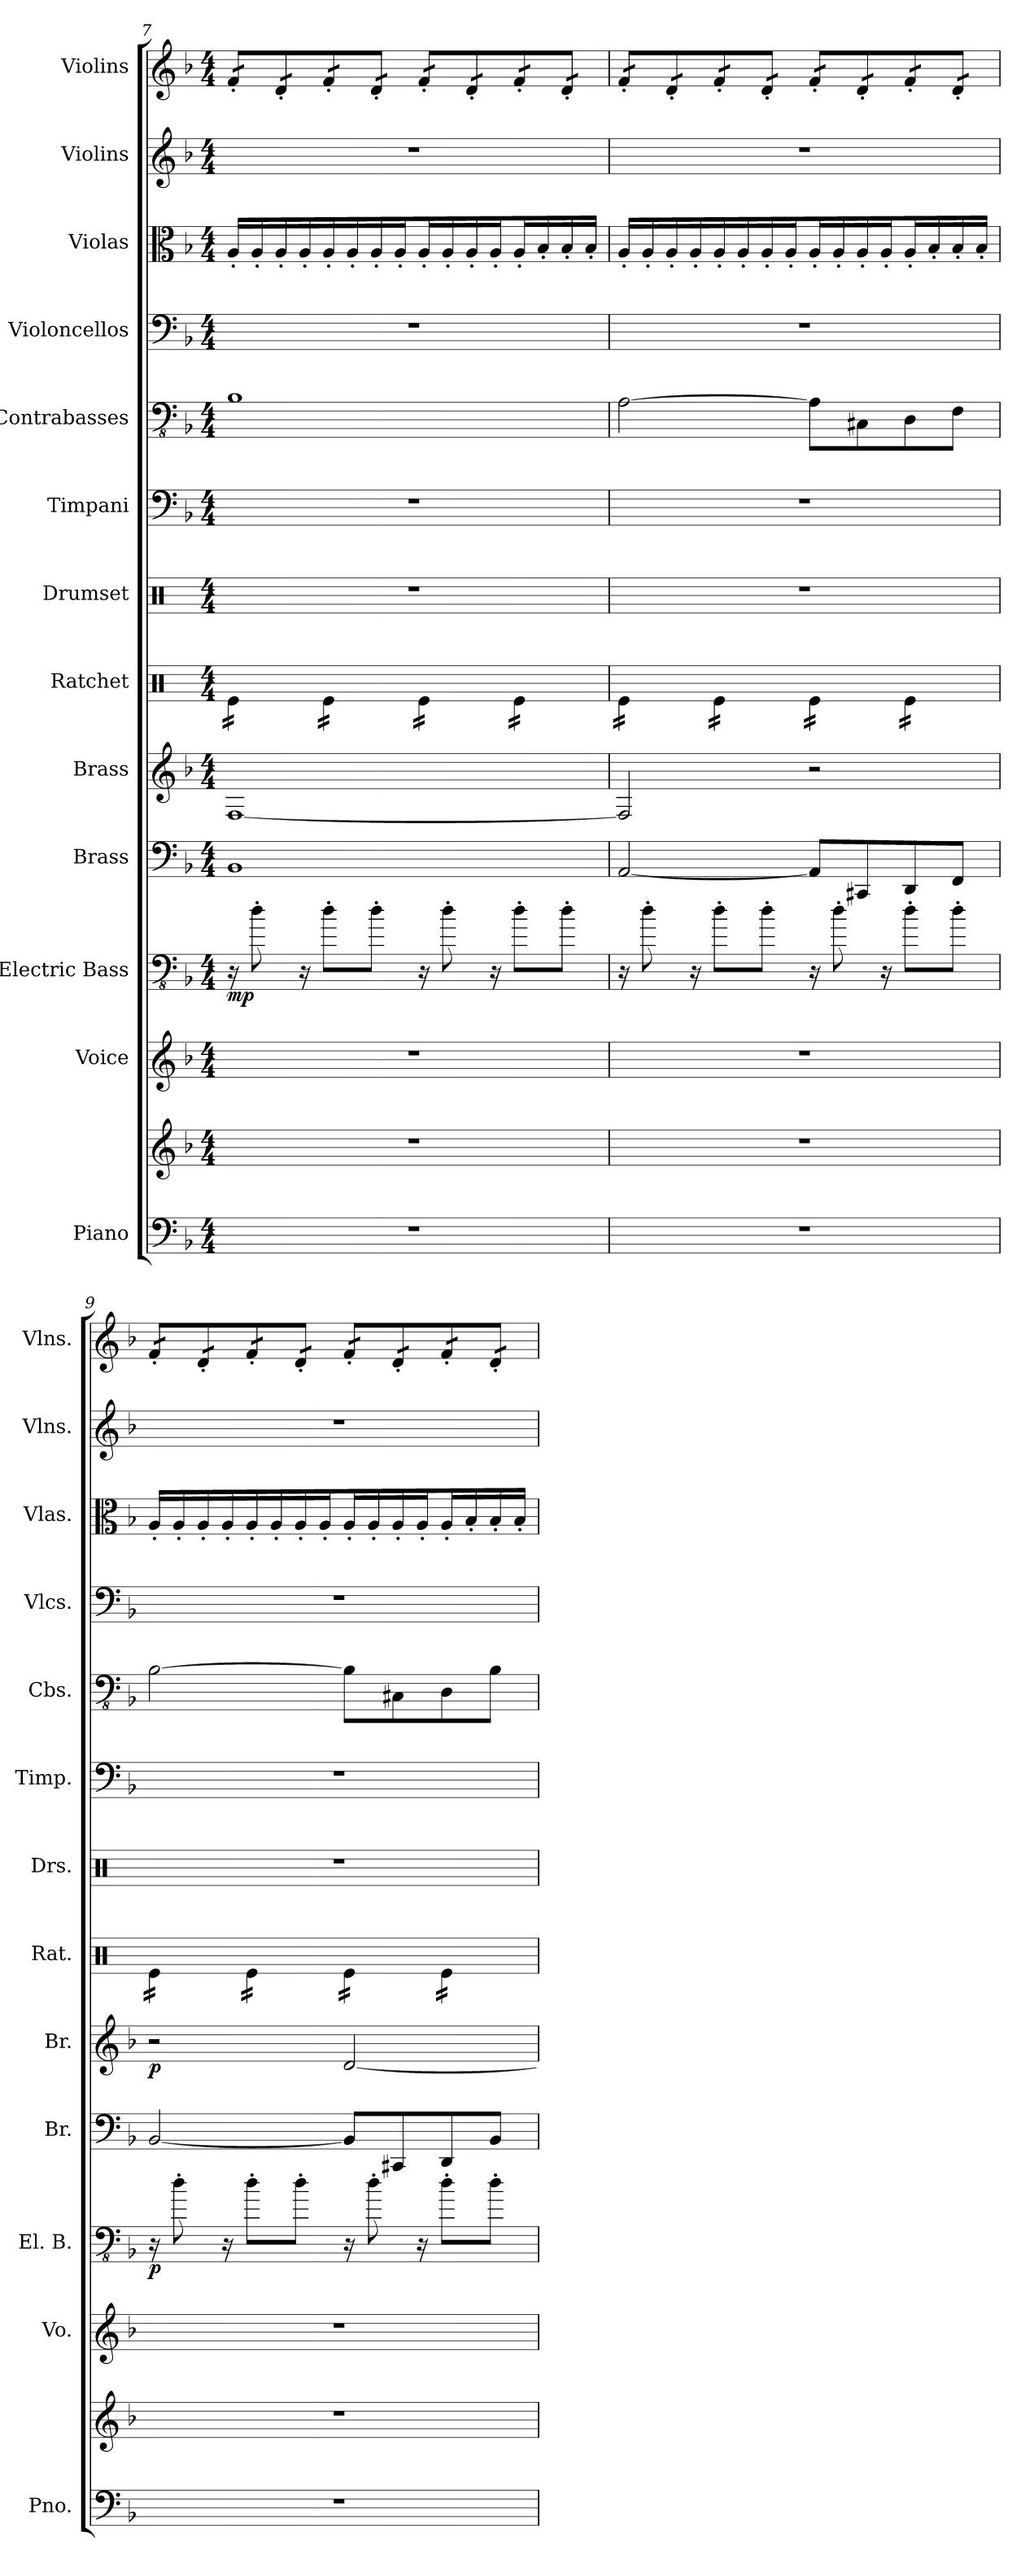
**kern	**kern	**kern	**kern	**dynam	**kern	**kern	**dynam	**kern	**kern	**kern	**kern	**kern	**kern	**kern	**kern
*part13	*part13	*part12	*part11	*part11	*part10	*part9	*part9	*part8	*part7	*part6	*part5	*part4	*part3	*part2	*part1
*staff14	*staff13	*staff12	*staff11	*staff11	*staff10	*staff9	*staff9	*staff8	*staff7	*staff6	*staff5	*staff4	*staff3	*staff2	*staff1
*I"Piano	*	*I"Voice	*I"Electric Bass	*	*I"Brass	*I"Brass	*	*I"Ratchet	*I"Drumset	*I"Timpani	*I"Contrabasses	*I"Violoncellos	*I"Violas	*I"Violins	*I"Violins
*I'Pno.	*	*I'Vo.	*I'El. B.	*	*I'Br.	*I'Br.	*	*I'Rat.	*I'Drs.	*I'Timp.	*I'Cbs.	*I'Vlcs.	*I'Vlas.	*I'Vlns.	*I'Vlns.
*clefF4	*clefG2	*clefG2	*clefFv4	*	*clefF4	*clefG2	*	*clefX	*clefX	*clefF4	*clefFv4	*clefF4	*clefC3	*clefG2	*clefG2
*k[b-]	*k[b-]	*k[b-]	*k[b-]	*	*k[b-]	*k[b-]	*	*k[]	*k[]	*k[b-]	*k[b-]	*k[b-]	*k[b-]	*k[b-]	*k[b-]
*M4/4	*M4/4	*M4/4	*M4/4	*	*M4/4	*M4/4	*	*M4/4	*M4/4	*M4/4	*M4/4	*M4/4	*M4/4	*M4/4	*M4/4
=7	=7	=7	=7	=7	=7	=7	=7	=7	=7	=7	=7	=7	=7	=7	=7
!	!	!	!	!LO:DY:b	!	!	!	!	!	!	!	!	!	!	!
*	*	*	*	*	*	*	*	*tremolo	*	*	*	*	*	*	*
*	*	*	*	*	*	*	*	*	*	*	*	*	*tremolo	*	*
*	*	*	*	*	*	*	*	*	*	*	*	*	*	*	*tremolo
1r	1r	1r	16r	mp	1BB-	[1F	.	16Re\LL	1r	1r	1BB-	1r	16A'/LL	1r	16f'/LL
.	.	.	8d'\	.	.	.	.	16Re\	.	.	.	.	16A'/	.	16f'/
.	.	.	.	.	.	.	.	16Re\	.	.	.	.	16A'/	.	16d'/
.	.	.	16r	.	.	.	.	16Re\JJ	.	.	.	.	16A'/	.	16d'/
.	.	.	8d'\L	.	.	.	.	16Re\LL	.	.	.	.	16A'/	.	16f'/
.	.	.	.	.	.	.	.	16Re\	.	.	.	.	16A'/	.	16f'/
.	.	.	8d'\J	.	.	.	.	16Re\	.	.	.	.	16A'/	.	16d'/
.	.	.	.	.	.	.	.	16Re\JJ	.	.	.	.	16A'/JJ	.	16d'/JJ
.	.	.	16r	.	.	.	.	16Re\LL	.	.	.	.	16A'/LL	.	16f'/LL
.	.	.	8d'\	.	.	.	.	16Re\	.	.	.	.	16A'/	.	16f'/
.	.	.	.	.	.	.	.	16Re\	.	.	.	.	16A'/	.	16d'/
.	.	.	16r	.	.	.	.	16Re\JJ	.	.	.	.	16A'/JJ	.	16d'/
*	*	*	*	*	*	*	*	*	*	*	*	*	*Xtremolo	*	*
.	.	.	8d'\L	.	.	.	.	16Re\LL	.	.	.	.	16A'/LL	.	16f'/
.	.	.	.	.	.	.	.	16Re\	.	.	.	.	16B-'/J	.	16f'/
*	*	*	*	*	*	*	*	*	*	*	*	*	*tremolo	*	*
.	.	.	8d'\J	.	.	.	.	16Re\	.	.	.	.	16B-'/	.	16d'/
.	.	.	.	.	.	.	.	16Re\JJ	.	.	.	.	16B-'/JJ	.	16d'/JJ
=8	=8	=8	=8	=8	=8	=8	=8	=8	=8	=8	=8	=8	=8	=8	=8
1r	1r	1r	16r	.	[2AA/	2F/]	.	16Re\LL	1r	1r	[2AA\	1r	16A'/LL	1r	16f'/LL
.	.	.	8d'\	.	.	.	.	16Re\	.	.	.	.	16A'/	.	16f'/
.	.	.	.	.	.	.	.	16Re\	.	.	.	.	16A'/	.	16d'/
.	.	.	16r	.	.	.	.	16Re\JJ	.	.	.	.	16A'/	.	16d'/
.	.	.	8d'\L	.	.	.	.	16Re\LL	.	.	.	.	16A'/	.	16f'/
.	.	.	.	.	.	.	.	16Re\	.	.	.	.	16A'/	.	16f'/
.	.	.	8d'\J	.	.	.	.	16Re\	.	.	.	.	16A'/	.	16d'/
.	.	.	.	.	.	.	.	16Re\JJ	.	.	.	.	16A'/JJ	.	16d'/JJ
.	.	.	16r	.	8AA/L]	2r	.	16Re\LL	.	.	8AA\L]	.	16A'/LL	.	16f'/LL
.	.	.	8d'\	.	.	.	.	16Re\	.	.	.	.	16A'/	.	16f'/
.	.	.	.	.	8CC#X/	.	.	16Re\	.	.	8CC#X\	.	16A'/	.	16d'/
.	.	.	16r	.	.	.	.	16Re\JJ	.	.	.	.	16A'/JJ	.	16d'/
*	*	*	*	*	*	*	*	*	*	*	*	*	*Xtremolo	*	*
.	.	.	8d'\L	.	8DD/	.	.	16Re\LL	.	.	8DD\	.	16A'/LL	.	16f'/
.	.	.	.	.	.	.	.	16Re\	.	.	.	.	16B-'/J	.	16f'/
*	*	*	*	*	*	*	*	*	*	*	*	*	*tremolo	*	*
.	.	.	8d'\J	.	8FF/J	.	.	16Re\	.	.	8FF\J	.	16B-'/	.	16d'/
.	.	.	.	.	.	.	.	16Re\JJ	.	.	.	.	16B-'/JJ	.	16d'/JJ
!!LO:PB:g=z
=9	=9	=9	=9	=9	=9	=9	=9	=9	=9	=9	=9	=9	=9	=9	=9
!	!	!	!	!LO:DY:b	!	!	!LO:DY:b	!	!	!	!	!	!	!	!
1r	1r	1r	16r	p	[2BB-/	2r	p	16Re\LL	1r	1r	[2BB-\	1r	16A'/LL	1r	16f'/LL
.	.	.	8d'\	.	.	.	.	16Re\	.	.	.	.	16A'/	.	16f'/
.	.	.	.	.	.	.	.	16Re\	.	.	.	.	16A'/	.	16d'/
.	.	.	16r	.	.	.	.	16Re\JJ	.	.	.	.	16A'/	.	16d'/
.	.	.	8d'\L	.	.	.	.	16Re\LL	.	.	.	.	16A'/	.	16f'/
.	.	.	.	.	.	.	.	16Re\	.	.	.	.	16A'/	.	16f'/
.	.	.	8d'\J	.	.	.	.	16Re\	.	.	.	.	16A'/	.	16d'/
.	.	.	.	.	.	.	.	16Re\JJ	.	.	.	.	16A'/JJ	.	16d'/JJ
.	.	.	16r	.	8BB-/L]	[2d/	.	16Re\LL	.	.	8BB-\L]	.	16A'/LL	.	16f'/LL
.	.	.	8d'\	.	.	.	.	16Re\	.	.	.	.	16A'/	.	16f'/
.	.	.	.	.	8CC#X/	.	.	16Re\	.	.	8CC#X\	.	16A'/	.	16d'/
.	.	.	16r	.	.	.	.	16Re\JJ	.	.	.	.	16A'/JJ	.	16d'/
*	*	*	*	*	*	*	*	*	*	*	*	*	*Xtremolo	*	*
.	.	.	8d'\L	.	8DD/	.	.	16Re\LL	.	.	8DD\	.	16A'/LL	.	16f'/
.	.	.	.	.	.	.	.	16Re\	.	.	.	.	16B-'/J	.	16f'/
*	*	*	*	*	*	*	*	*	*	*	*	*	*tremolo	*	*
.	.	.	8d'\J	.	8BB-/J	.	.	16Re\	.	.	8BB-\J	.	16B-'/	.	16d'/
.	.	.	.	.	.	.	.	16Re\JJ	.	.	.	.	16B-'/JJ	.	16d'/JJ
*	*	*	*	*	*	*	*	*	*	*	*	*	*	*	*Xtremolo
*	*	*	*	*	*	*	*	*	*	*	*	*	*Xtremolo	*	*
*	*	*	*	*	*	*	*	*Xtremolo	*	*	*	*	*	*	*
=	=	=	=	=	=	=	=	=	=	=	=	=	=	=	=
*-	*-	*-	*-	*-	*-	*-	*-	*-	*-	*-	*-	*-	*-	*-	*-
